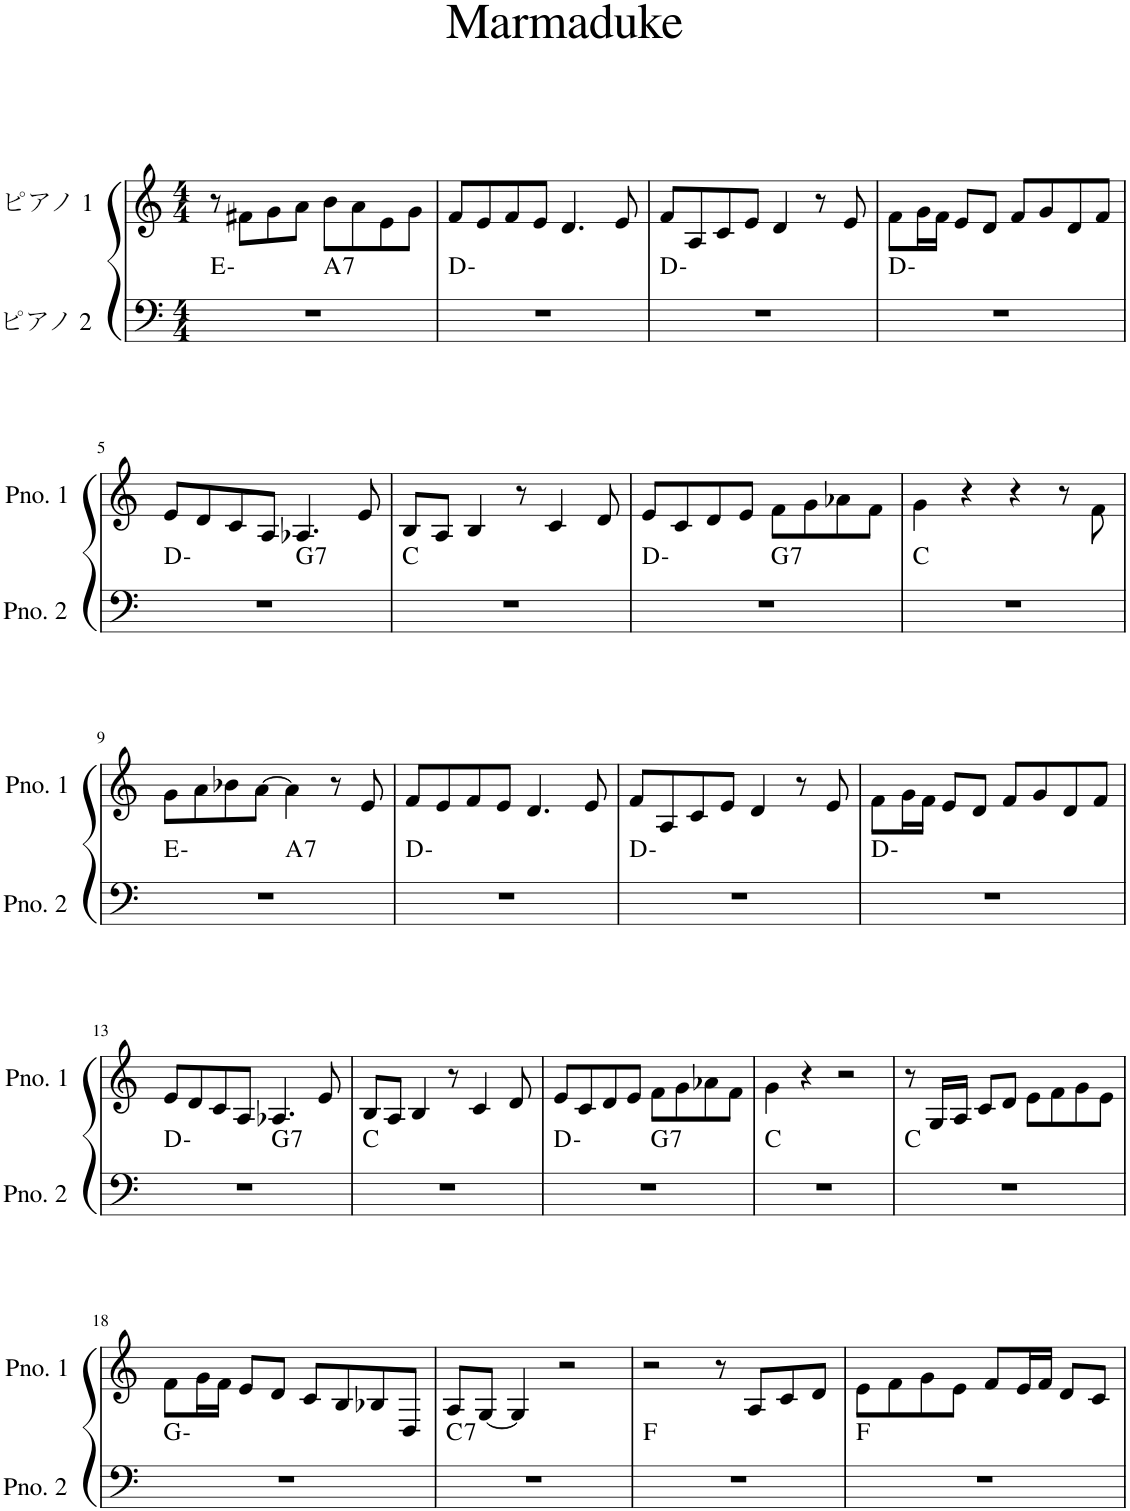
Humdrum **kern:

**kern	**harte	**kern
*part2	*part2	*part1
*staff2	*	*staff1
*I"ピアノ 2	*	*I"ピアノ 1
*clefF4	*	*clefG2
*k[]	*	*k[]
*M4/4	*	*M4/4
=1	=1	=1
*^	*	*
1r	2ryy	E:min	8r
.	.	.	8f#X\L
.	.	.	8g\
.	.	.	8a\J
!	!	!LO:H:kt=7	!
.	2ryy	A:7	8b\L
.	.	.	8a\
.	.	.	8e\
.	.	.	8g\J
*v	*v	*	*
=2	=2	=2
1r	D:min	8f/L
.	.	8e/
.	.	8f/
.	.	8e/J
.	.	4.d/
.	.	8e/
=3	=3	=3
1r	D:min	8f/L
.	.	8A/
.	.	8c/
.	.	8e/J
.	.	4d/
.	.	8r
.	.	8e/
=4	=4	=4
1r	D:min	8f\L
.	.	16g\L
.	.	16f\JJ
.	.	8e/L
.	.	8d/J
.	.	8f/L
.	.	8g/
.	.	8d/
.	.	8f/J
!!LO:LB:g=z
=5	=5	=5
*^	*	*
1r	2ryy	D:min	8e/L
.	.	.	8d/
.	.	.	8c/
.	.	.	8A/J
!	!	!LO:H:kt=7	!
.	2ryy	G:7	4.A-X/
.	.	.	8e/
*v	*v	*	*
=6	=6	=6
1r	C:maj	8B/L
.	.	8A/J
.	.	4B/
.	.	8r
.	.	4c/
.	.	8d/
=7	=7	=7
*^	*	*
1r	2ryy	D:min	8e/L
.	.	.	8c/
.	.	.	8d/
.	.	.	8e/J
!	!	!LO:H:kt=7	!
.	2ryy	G:7	8f\L
.	.	.	8g\
.	.	.	8a-X\
.	.	.	8f\J
*v	*v	*	*
=8	=8	=8
1r	C:maj	4g\
.	.	4r
.	.	4r
.	.	8r
.	.	8f\
!!LO:LB:g=z
=9	=9	=9
*^	*	*
1r	2ryy	E:min	8g\L
.	.	.	8a\
.	.	.	8b-X\
.	.	.	[8a\J
!	!	!LO:H:kt=7	!
.	2ryy	A:7	4a\]
.	.	.	8r
.	.	.	8e/
*v	*v	*	*
=10	=10	=10
1r	D:min	8f/L
.	.	8e/
.	.	8f/
.	.	8e/J
.	.	4.d/
.	.	8e/
=11	=11	=11
1r	D:min	8f/L
.	.	8A/
.	.	8c/
.	.	8e/J
.	.	4d/
.	.	8r
.	.	8e/
=12	=12	=12
1r	D:min	8f\L
.	.	16g\L
.	.	16f\JJ
.	.	8e/L
.	.	8d/J
.	.	8f/L
.	.	8g/
.	.	8d/
.	.	8f/J
!!LO:LB:g=z
=13	=13	=13
*^	*	*
1r	2ryy	D:min	8e/L
.	.	.	8d/
.	.	.	8c/
.	.	.	8A/J
!	!	!LO:H:kt=7	!
.	2ryy	G:7	4.A-X/
.	.	.	8e/
*v	*v	*	*
=14	=14	=14
1r	C:maj	8B/L
.	.	8A/J
.	.	4B/
.	.	8r
.	.	4c/
.	.	8d/
=15	=15	=15
*^	*	*
1r	2ryy	D:min	8e/L
.	.	.	8c/
.	.	.	8d/
.	.	.	8e/J
!	!	!LO:H:kt=7	!
.	2ryy	G:7	8f\L
.	.	.	8g\
.	.	.	8a-X\
.	.	.	8f\J
*v	*v	*	*
=16	=16	=16
1r	C:maj	4g\
.	.	4r
.	.	2r
=17	=17	=17
1r	C:maj	8r
.	.	16G/LL
.	.	16A/JJ
.	.	8c/L
.	.	8d/J
.	.	8e\L
.	.	8f\
.	.	8g\
.	.	8e\J
!!LO:LB:g=z
=18	=18	=18
1r	G:min	8f\L
.	.	16g\L
.	.	16f\JJ
.	.	8e/L
.	.	8d/J
.	.	8c/L
.	.	8B/
.	.	8B-X/
.	.	8D/J
=19	=19	=19
!	!LO:H:kt=7	!
1r	C:7	8A/L
.	.	[8G/J
.	.	4G/]
.	.	2r
=20	=20	=20
1r	F:maj	2r
.	.	8r
.	.	8A/L
.	.	8c/
.	.	8d/J
=21	=21	=21
1r	F:maj	8e\L
.	.	8f\
.	.	8g\
.	.	8e\J
.	.	8f/L
.	.	16e/L
.	.	16f/JJ
.	.	8d/L
.	.	8c/J
=	=	=
*-	*-	*-
